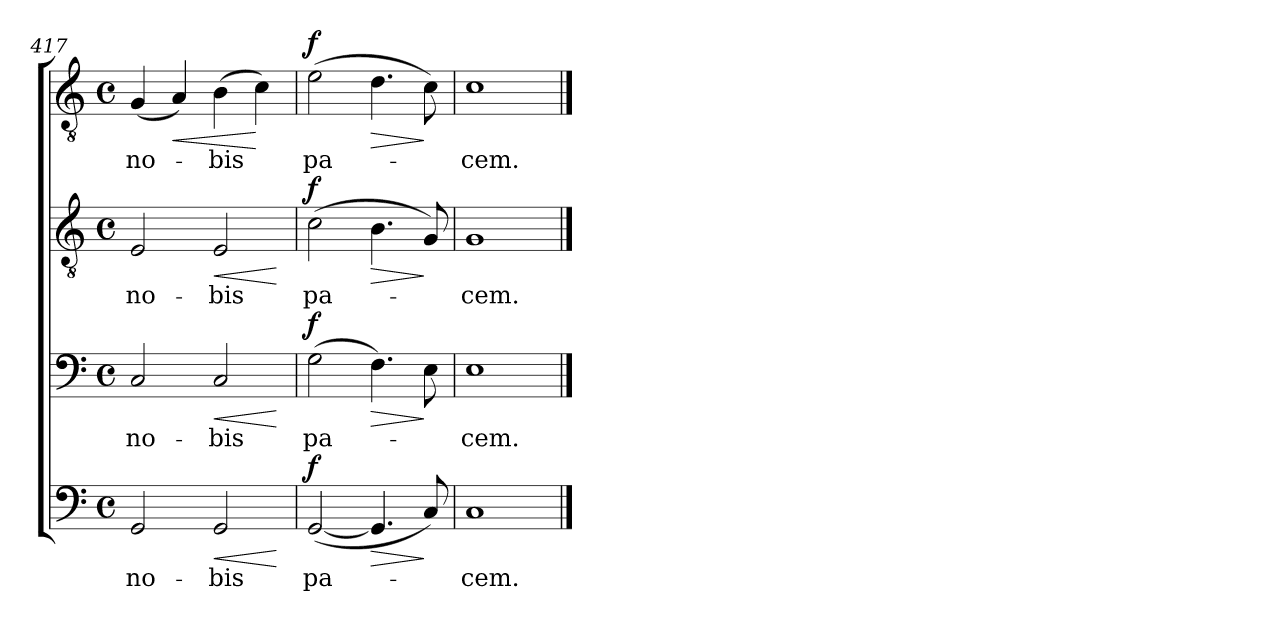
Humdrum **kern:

**kern	**text	**dynam	**kern	**text	**dynam	**kern	**text	**dynam	**kern	**text	**dynam
*part4	*part4	*part4	*part3	*part3	*part3	*part2	*part2	*part2	*part1	*part1	*part1
*staff4	*staff4	*staff4	*staff3	*staff3	*staff3	*staff2	*staff2	*staff2	*staff1	*staff1	*staff1
*clefF4	*	*	*clefF4	*	*	*clefGv2	*	*	*clefGv2	*	*
*k[]	*	*	*k[]	*	*	*k[]	*	*	*k[]	*	*
*C:	*	*	*C:	*	*	*C:	*	*	*C:	*	*
*M4/4	*	*	*M4/4	*	*	*M4/4	*	*	*M4/4	*	*
*met(c)	*	*	*met(c)	*	*	*met(c)	*	*	*met(c)	*	*
=417	=417	=417	=417	=417	=417	=417	=417	=417	=417	=417	=417
!	!LO:LY:b	!	!	!LO:LY:b	!	!	!LO:LY:b	!	!	!LO:LY:b	!
2GG/	no-	.	2C/	no-	.	2E/	no-	.	(<4G/	no-	.
!	!	!	!	!	!	!	!	!	!	!	!LO:HP:b
.	.	.	.	.	.	.	.	.	4A/)	.	<
!	!LO:LY:b	!LO:HP:b	!	!LO:LY:b	!LO:HP:b	!	!LO:LY:b	!LO:HP:b	!	!LO:LY:b	!
2GG/	-bis	<	2C/	-bis	<	2E/	-bis	<	(>4B\	-bis	.
.	.	.	.	.	.	.	.	.	4c\)	.	[
.	.	[	.	.	[	.	.	[	.	.	.
=418	=418	=418	=418	=418	=418	=418	=418	=418	=418	=418	=418
!	!LO:LY:b	!LO:DY:a	!	!LO:LY:b	!LO:DY:a	!	!LO:LY:b	!LO:DY:a	!	!LO:LY:b	!LO:DY:a
(<[2GG/	pa-	f	(>2G\	pa-	f	(>2c\	pa-	f	(>2e\	pa-	f
!	!	!LO:HP:b	!	!	!LO:HP:b	!	!	!LO:HP:b	!	!	!LO:HP:b
4.GG/]	.	>	4.F\)	.	>	4.B\	.	>	4.d\	.	>
8C/)	.	]	8E\	.	]	8G/)	.	]	8c\)	.	]
=419	=419	=419	=419	=419	=419	=419	=419	=419	=419	=419	=419
!	!LO:LY:b	!	!	!LO:LY:b	!	!	!LO:LY:b	!	!	!LO:LY:b	!
1C	-cem.	.	1E	-cem.	.	1G	-cem.	.	1c	-cem.	.
==	==	==	==	==	==	==	==	==	==	==	==
*-	*-	*-	*-	*-	*-	*-	*-	*-	*-	*-	*-
